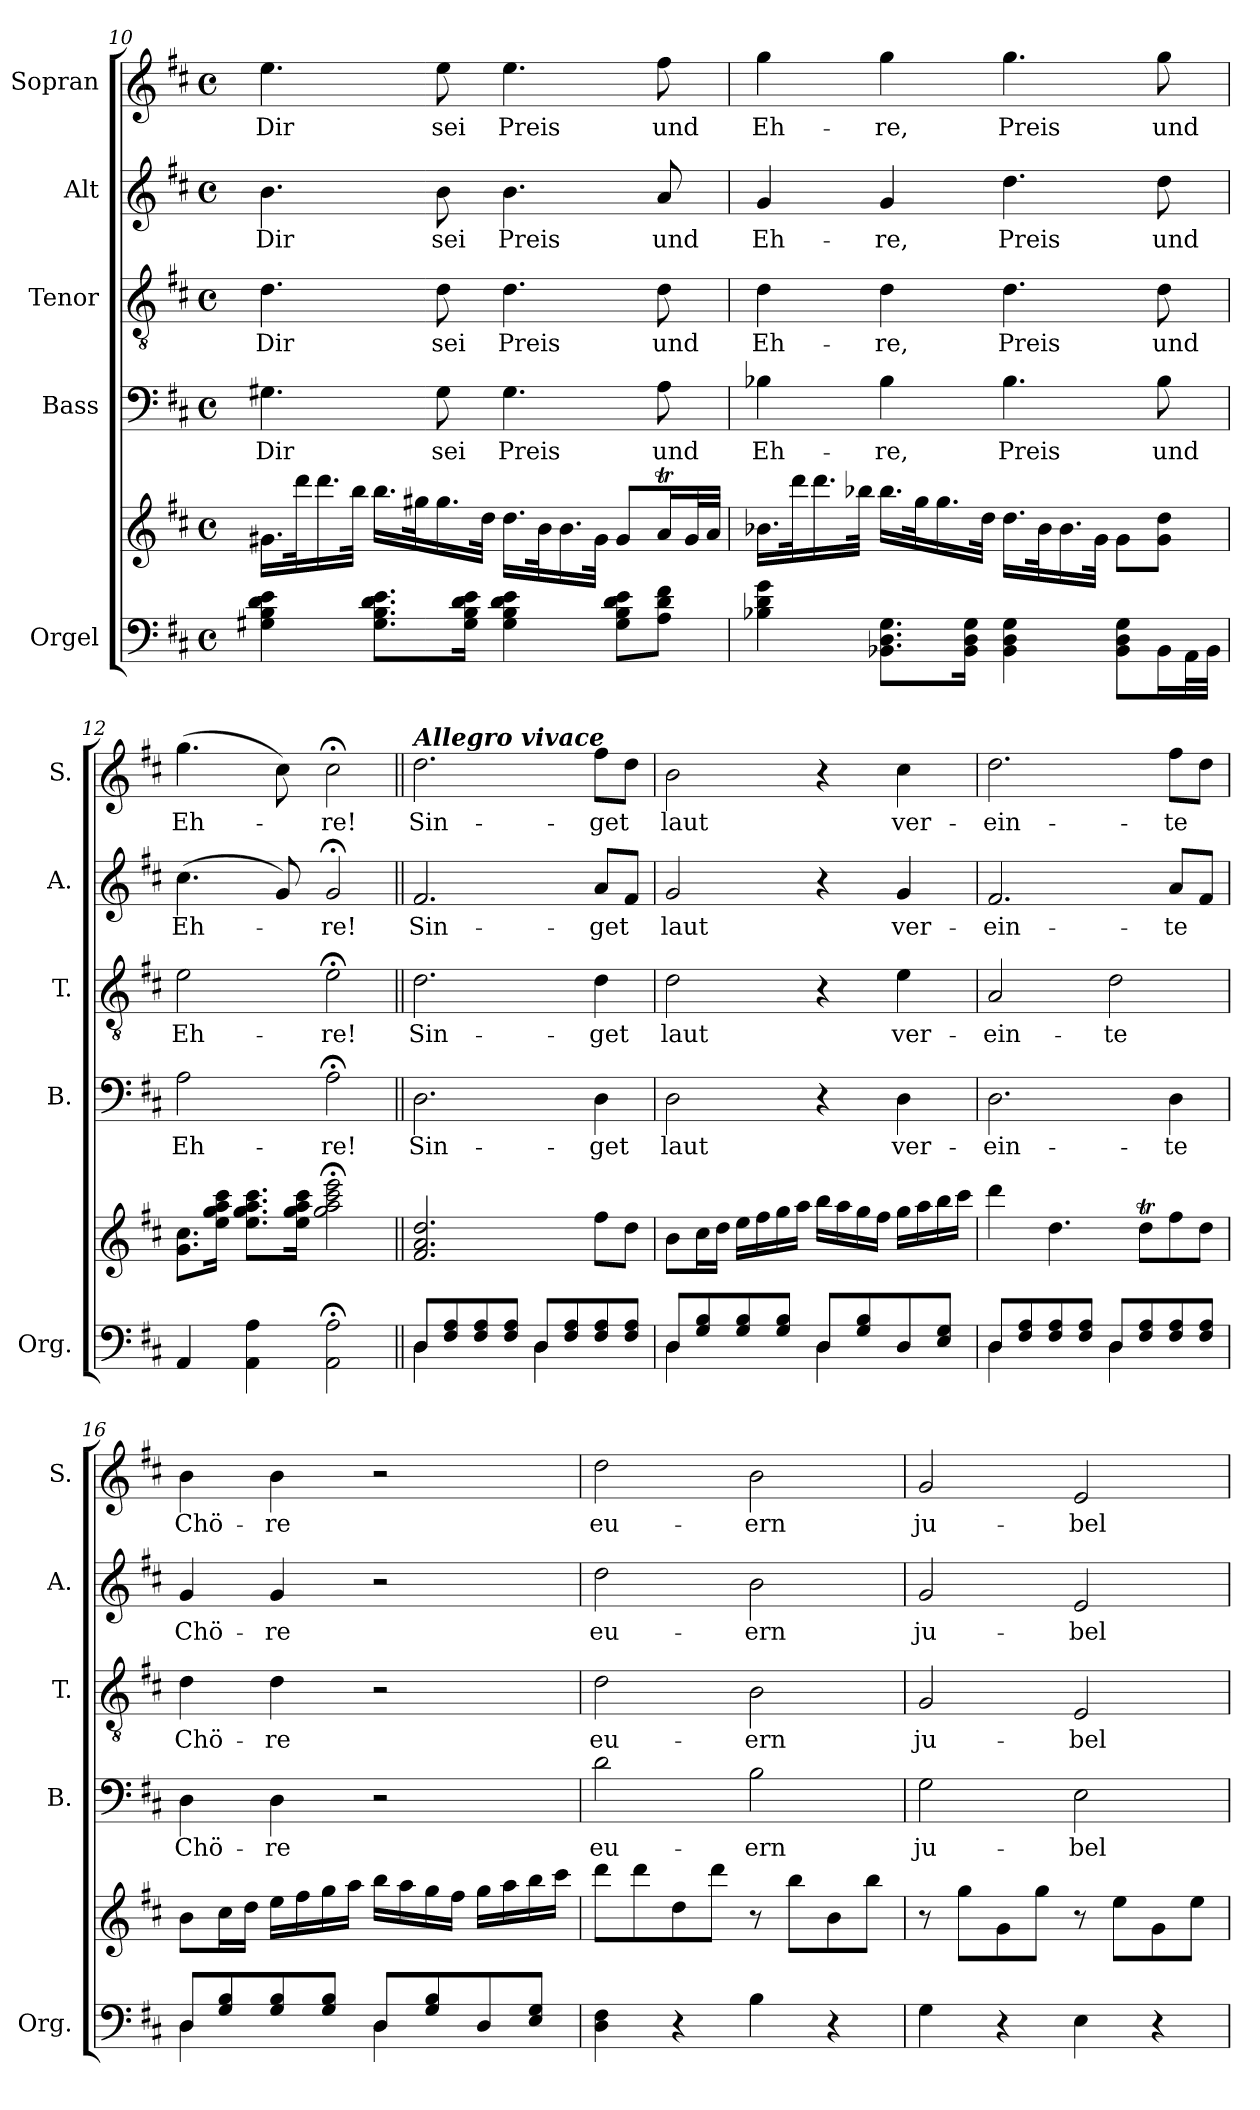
**kern	**kern	**kern	**text	**kern	**text	**kern	**text	**kern	**text
*part5	*part5	*part4	*part4	*part3	*part3	*part2	*part2	*part1	*part1
*staff6	*staff5	*staff4	*staff4	*staff3	*staff3	*staff2	*staff2	*staff1	*staff1
*I"Orgel	*	*I"Bass	*	*I"Tenor	*	*I"Alt	*	*I"Sopran	*
*I'Org.	*	*I'B.	*	*I'T.	*	*I'A.	*	*I'S.	*
*clefF4	*clefG2	*clefF4	*	*clefGv2	*	*clefG2	*	*clefG2	*
*k[f#c#]	*k[f#c#]	*k[f#c#]	*	*k[f#c#]	*	*k[f#c#]	*	*k[f#c#]	*
*D:	*D:	*D:	*	*D:	*	*D:	*	*D:	*
*M4/4	*M4/4	*M4/4	*	*M4/4	*	*M4/4	*	*M4/4	*
*met(c)	*met(c)	*met(c)	*	*met(c)	*	*met(c)	*	*met(c)	*
=10	=10	=10	=10	=10	=10	=10	=10	=10	=10
!	!	!	!LO:LY:b	!	!LO:LY:b	!	!LO:LY:b	!	!LO:LY:b
4G#X\ 4B\ 4d\ 4e\	16.g#X\LL	4.G#X\	Dir	4.d\	Dir	4.b\	Dir	4.ee\	Dir
.	32ddd\k	.	.	.	.	.	.	.	.
.	16.ddd\	.	.	.	.	.	.	.	.
.	32bb\JJk	.	.	.	.	.	.	.	.
8.G#\ 8.B\ 8.d\ 8.e\L	16.bb\LL	.	.	.	.	.	.	.	.
.	32gg#X\k	.	.	.	.	.	.	.	.
!	!	!	!LO:LY:b	!	!LO:LY:b	!	!LO:LY:b	!	!LO:LY:b
.	16.gg#\	8G#\	sei	8d\	sei	8b\	sei	8ee\	sei
16G#\ 16B\ 16d\ 16e\Jk	.	.	.	.	.	.	.	.	.
.	32dd\JJk	.	.	.	.	.	.	.	.
!	!	!	!LO:LY:b	!	!LO:LY:b	!	!LO:LY:b	!	!LO:LY:b
4G#\ 4B\ 4d\ 4e\	16.dd\LL	4.G#\	Preis	4.d\	Preis	4.b\	Preis	4.ee\	Preis
.	32b\k	.	.	.	.	.	.	.	.
.	16.b\	.	.	.	.	.	.	.	.
.	32g#\JJk	.	.	.	.	.	.	.	.
8G#\ 8B\ 8d\ 8e\L	8g#/L	.	.	.	.	.	.	.	.
!	!	!	!LO:LY:b	!	!LO:LY:b	!	!LO:LY:b	!	!LO:LY:b
8A\ 8d\ 8f#\J	16aT/L	8A\	und	8d\	und	8a/	und	8ff#\	und
.	32g#/L	.	.	.	.	.	.	.	.
.	32a/JJJ	.	.	.	.	.	.	.	.
=11	=11	=11	=11	=11	=11	=11	=11	=11	=11
!	!	!	!LO:LY:b	!	!LO:LY:b	!	!LO:LY:b	!	!LO:LY:b
4B-X\ 4d\ 4g\	16.b-X\LL	4B-X\	Eh-	4d\	Eh-	4g/	Eh-	4gg\	Eh-
.	32ddd\k	.	.	.	.	.	.	.	.
.	16.ddd\	.	.	.	.	.	.	.	.
.	32bb-X\JJk	.	.	.	.	.	.	.	.
!	!	!	!LO:LY:b	!	!LO:LY:b	!	!LO:LY:b	!	!LO:LY:b
8.BB-X\ 8.D\ 8.G\L	16.bb-\LL	4B-\	-re,	4d\	-re,	4g/	-re,	4gg\	-re,
.	32gg\k	.	.	.	.	.	.	.	.
.	16.gg\	.	.	.	.	.	.	.	.
16BB-\ 16D\ 16G\Jk	.	.	.	.	.	.	.	.	.
.	32dd\JJk	.	.	.	.	.	.	.	.
!	!	!	!LO:LY:b	!	!LO:LY:b	!	!LO:LY:b	!	!LO:LY:b
4BB-\ 4D\ 4G\	16.dd\LL	4.B-\	Preis	4.d\	Preis	4.dd\	Preis	4.gg\	Preis
.	32b-\k	.	.	.	.	.	.	.	.
.	16.b-\	.	.	.	.	.	.	.	.
.	32g\JJk	.	.	.	.	.	.	.	.
8BB-\ 8D\ 8G\L	8g\L	.	.	.	.	.	.	.	.
!	!	!	!LO:LY:b	!	!LO:LY:b	!	!LO:LY:b	!	!LO:LY:b
16BB-\L	8g\ 8dd\J	8B-\	und	8d\	und	8dd\	und	8gg\	und
32AA\L	.	.	.	.	.	.	.	.	.
32BB-\JJJ	.	.	.	.	.	.	.	.	.
=12	=12	=12	=12	=12	=12	=12	=12	=12	=12
!	!	!	!LO:LY:b	!	!LO:LY:b	!	!LO:LY:b	!	!LO:LY:b
4AA/	8.g\ 8.cc#\L	2A\	Eh-	2e\	Eh-	(>4.cc#\	Eh-	(>4.gg\	Eh-
.	16ee\ 16gg\ 16aa\ 16ccc#\Jk	.	.	.	.	.	.	.	.
4AA\ 4A\	8.ee\ 8.gg\ 8.aa\ 8.ccc#\L	.	.	.	.	.	.	.	.
.	.	.	.	.	.	8g/)	.	8cc#\)	.
.	16ee\ 16gg\ 16aa\ 16ccc#\Jk	.	.	.	.	.	.	.	.
!	!	!	!LO:LY:b	!	!LO:LY:b	!	!LO:LY:b	!	!LO:LY:b
2AA\;< 2A\;<	2gg\;< 2aa\;< 2ccc#\;< 2eee\;<	2A;<\	-re!	2e;<\	-re!	2g;</	-re!	2cc#;<\	-re!
!!LO:LB:g=z
=13||	=13||	=13||	=13||	=13||	=13||	=13||	=13||	=13||	=13||
*^	*	*	*	*	*	*	*	*	*
!	!	!	!	!	!	!	!	!	!LO:TX:a:Bi:t=Allegro vivace	!
!	!	!	!	!LO:LY:b	!	!LO:LY:b	!	!LO:LY:b	!	!LO:LY:b
8D/L	4D\	2.f#/ 2.a/ 2.dd/	2.D\	Sin-	2.d\	Sin-	2.f#/	Sin-	2.dd\	Sin-
8F#/ 8A/	.	.	.	.	.	.	.	.	.	.
8F#/ 8A/	4ryy	.	.	.	.	.	.	.	.	.
8F#/ 8A/J	.	.	.	.	.	.	.	.	.	.
8D/L	4D\	.	.	.	.	.	.	.	.	.
8F#/ 8A/	.	.	.	.	.	.	.	.	.	.
!	!	!	!	!LO:LY:b	!	!LO:LY:b	!	!LO:LY:b	!	!LO:LY:b
8F#/ 8A/	4ryy	8ff#\L	4D\	-get	4d\	-get	8a/L	-get	8ff#\L	-get
8F#/ 8A/J	.	8dd\J	.	.	.	.	8f#/J	.	8dd\J	.
=14	=14	=14	=14	=14	=14	=14	=14	=14	=14	=14
!	!	!	!	!LO:LY:b	!	!LO:LY:b	!	!LO:LY:b	!	!LO:LY:b
8D/L	4D\	8b\L	2D\	laut	2d\	laut	2g/	laut	2b\	laut
8G/ 8B/	.	16cc#\L	.	.	.	.	.	.	.	.
.	.	16dd\JJ	.	.	.	.	.	.	.	.
8G/ 8B/	4ryy	16ee\LL	.	.	.	.	.	.	.	.
.	.	16ff#\	.	.	.	.	.	.	.	.
8G/ 8B/J	.	16gg\	.	.	.	.	.	.	.	.
.	.	16aa\JJ	.	.	.	.	.	.	.	.
8D/L	4D\	16bb\LL	4r	.	4r	.	4r	.	4r	.
.	.	16aa\	.	.	.	.	.	.	.	.
8G/ 8B/	.	16gg\	.	.	.	.	.	.	.	.
.	.	16ff#\JJ	.	.	.	.	.	.	.	.
!	!	!	!	!LO:LY:b	!	!LO:LY:b	!	!LO:LY:b	!	!LO:LY:b
8D/	4ryy	16gg\LL	4D\	ver-	4e\	ver-	4g/	ver-	4cc#\	ver-
.	.	16aa\	.	.	.	.	.	.	.	.
8E/ 8G/J	.	16bb\	.	.	.	.	.	.	.	.
.	.	16ccc#\JJ	.	.	.	.	.	.	.	.
=15	=15	=15	=15	=15	=15	=15	=15	=15	=15	=15
!	!	!	!	!LO:LY:b	!	!LO:LY:b	!	!LO:LY:b	!	!LO:LY:b
8D/L	4D\	4ddd\	2.D\	-ein-	2A/	-ein-	2.f#/	-ein-	2.dd\	-ein-
8F#/ 8A/	.	.	.	.	.	.	.	.	.	.
8F#/ 8A/	4ryy	4.dd\	.	.	.	.	.	.	.	.
8F#/ 8A/J	.	.	.	.	.	.	.	.	.	.
!	!	!	!	!	!	!LO:LY:b	!	!	!	!
8D/L	4D\	.	.	.	2d\	-te	.	.	.	.
8F#/ 8A/	.	8ddT\L	.	.	.	.	.	.	.	.
!	!	!	!	!LO:LY:b	!	!	!	!LO:LY:b	!	!LO:LY:b
8F#/ 8A/	4ryy	8ff#\	4D\	-te	.	.	8a/L	-te	8ff#\L	-te
8F#/ 8A/J	.	8dd\J	.	.	.	.	8f#/J	.	8dd\J	.
=16	=16	=16	=16	=16	=16	=16	=16	=16	=16	=16
!	!	!	!	!LO:LY:b	!	!LO:LY:b	!	!LO:LY:b	!	!LO:LY:b
8D/L	4D\	8b\L	4D\	Chö-	4d\	Chö-	4g/	Chö-	4b\	Chö-
8G/ 8B/	.	16cc#\L	.	.	.	.	.	.	.	.
.	.	16dd\JJ	.	.	.	.	.	.	.	.
!	!	!	!	!LO:LY:b	!	!LO:LY:b	!	!LO:LY:b	!	!LO:LY:b
8G/ 8B/	4ryy	16ee\LL	4D\	-re	4d\	-re	4g/	-re	4b\	-re
.	.	16ff#\	.	.	.	.	.	.	.	.
8G/ 8B/J	.	16gg\	.	.	.	.	.	.	.	.
.	.	16aa\JJ	.	.	.	.	.	.	.	.
8D/L	4D\	16bb\LL	2r	.	2r	.	2r	.	2r	.
.	.	16aa\	.	.	.	.	.	.	.	.
8G/ 8B/	.	16gg\	.	.	.	.	.	.	.	.
.	.	16ff#\JJ	.	.	.	.	.	.	.	.
8D/	4ryy	16gg\LL	.	.	.	.	.	.	.	.
.	.	16aa\	.	.	.	.	.	.	.	.
8E/ 8G/J	.	16bb\	.	.	.	.	.	.	.	.
.	.	16ccc#\JJ	.	.	.	.	.	.	.	.
*v	*v	*	*	*	*	*	*	*	*	*
=17	=17	=17	=17	=17	=17	=17	=17	=17	=17
!	!	!	!LO:LY:b	!	!LO:LY:b	!	!LO:LY:b	!	!LO:LY:b
4D\ 4F#\	8ddd\L	2d\	eu-	2d\	eu-	2dd\	eu-	2dd\	eu-
.	8ddd\	.	.	.	.	.	.	.	.
4r	8dd\	.	.	.	.	.	.	.	.
.	8ddd\J	.	.	.	.	.	.	.	.
!	!	!	!LO:LY:b	!	!LO:LY:b	!	!LO:LY:b	!	!LO:LY:b
4B\	8r	2B\	-ern	2B\	-ern	2b\	-ern	2b\	-ern
.	8bb\L	.	.	.	.	.	.	.	.
4r	8b\	.	.	.	.	.	.	.	.
.	8bb\J	.	.	.	.	.	.	.	.
!!LO:PB:g=z
=18	=18	=18	=18	=18	=18	=18	=18	=18	=18
!	!	!	!LO:LY:b	!	!LO:LY:b	!	!LO:LY:b	!	!LO:LY:b
4G\	8r	2G\	ju-	2G/	ju-	2g/	ju-	2g/	ju-
.	8gg\L	.	.	.	.	.	.	.	.
4r	8g\	.	.	.	.	.	.	.	.
.	8gg\J	.	.	.	.	.	.	.	.
!	!	!	!LO:LY:b	!	!LO:LY:b	!	!LO:LY:b	!	!LO:LY:b
4E\	8r	2E\	-bel-	2E/	-bel-	2e/	-bel-	2e/	-bel-
.	8ee\L	.	.	.	.	.	.	.	.
4r	8g\	.	.	.	.	.	.	.	.
.	8ee\J	.	.	.	.	.	.	.	.
=	=	=	=	=	=	=	=	=	=
*-	*-	*-	*-	*-	*-	*-	*-	*-	*-
